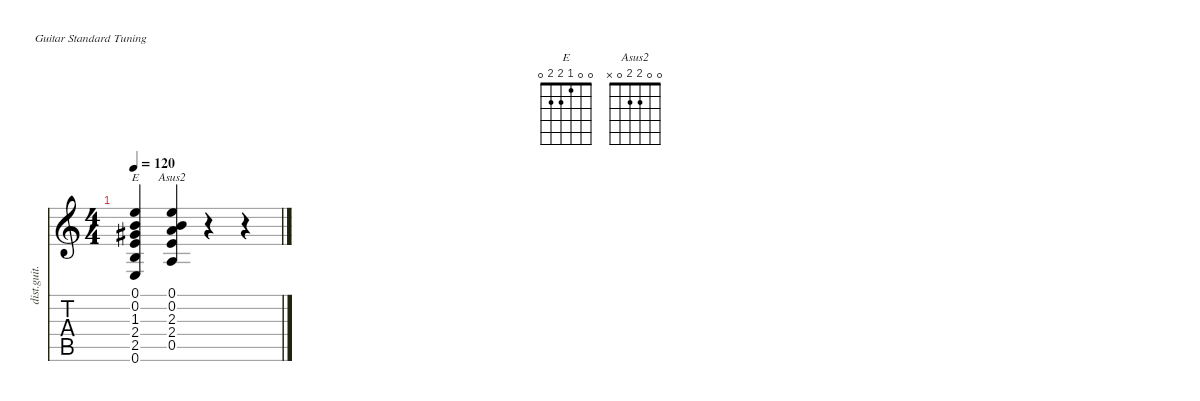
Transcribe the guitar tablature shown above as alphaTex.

\defaultSystemsLayout 4
\hideDynamics
\bracketExtendMode nobrackets
\otherSystemsTrackNameOrientation horizontal
\track ("Distortion Guitar" "dist.guit.") {instrument distortionguitar}
\staff {score tabs}
\tuning (E4 B3 G3 D3 A2 E2)
\chord ("E" 0 0 1 2 2 0) {showfingering false}
\chord ("Asus2" 0 0 2 2 0 x) {showfingering false}
\ts (4 4)
\tempo 120
\clef g2
\ks c
(0.6 2.5 2.4 1.3{acc #} 0.2 0.1).4{ch "E" dy mf instrument distortionguitar beam Up} (0.5 2.4 2.3 0.2 0.1).4{ch "Asus2" beam Up} r.4{beam Up} r.4{beam Up}
